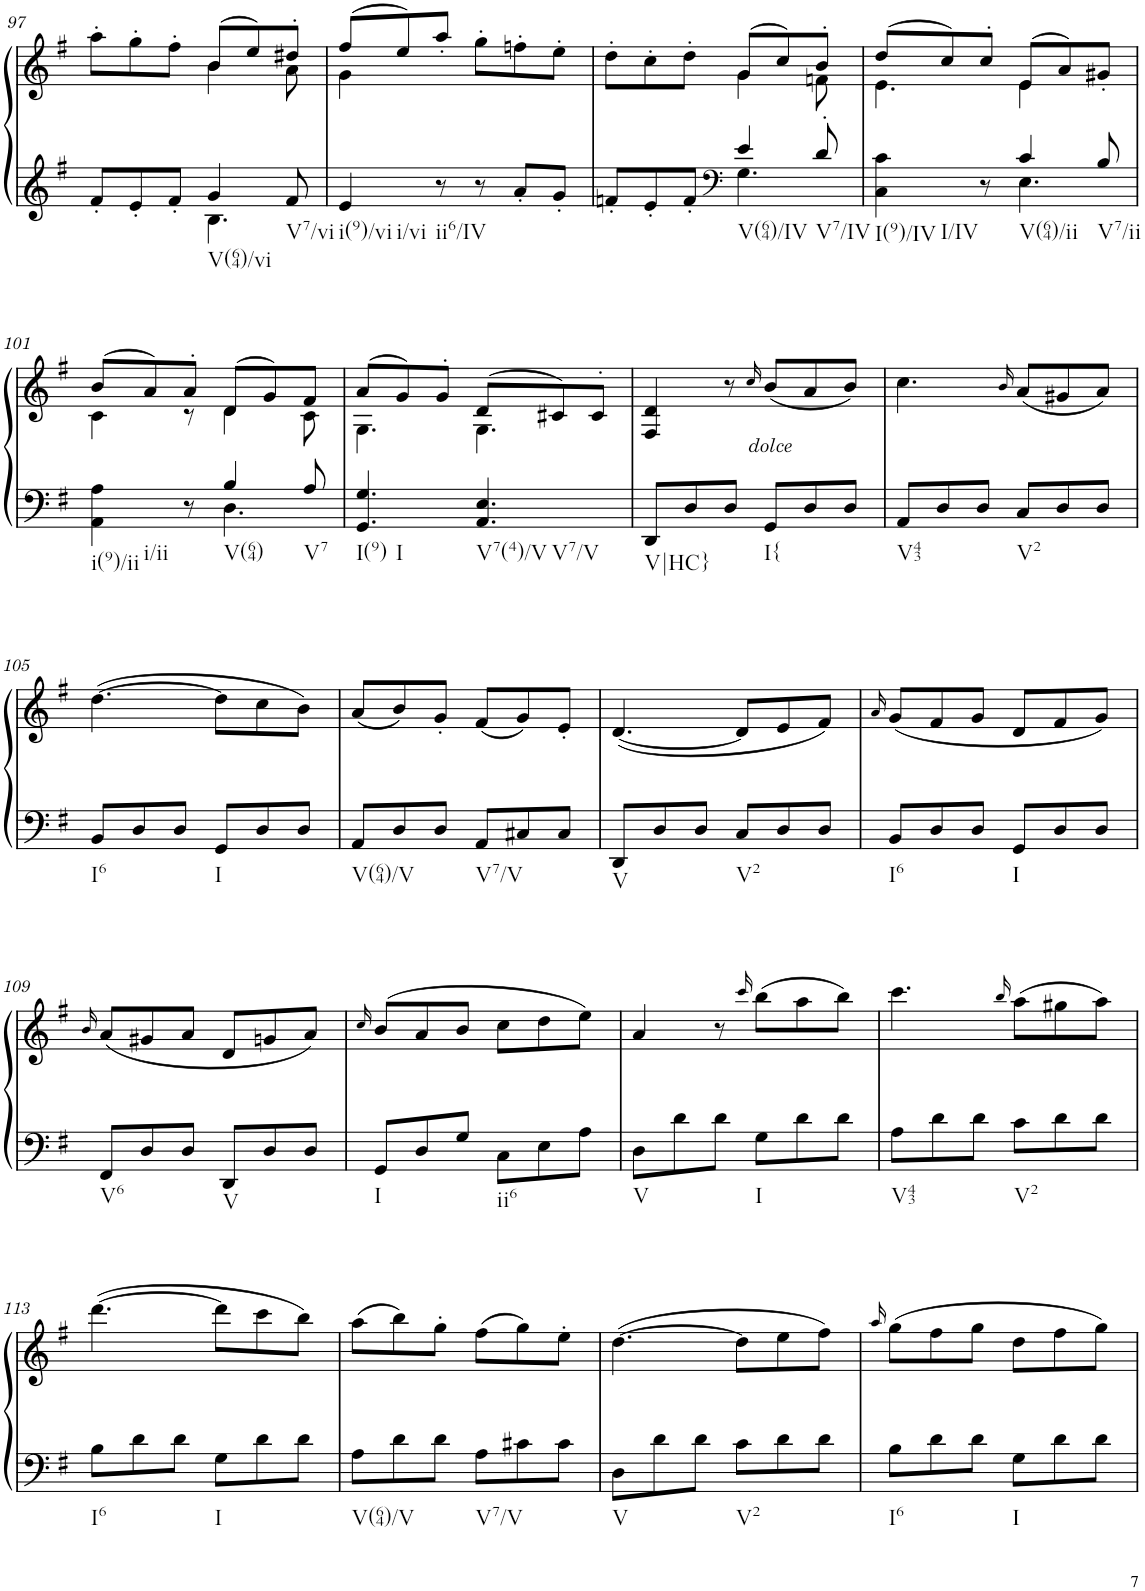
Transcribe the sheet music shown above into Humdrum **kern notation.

**kern	**kern	**dynam
*part1	*part1	*part1
*staff2	*staff1	*staff1/2
*I"Klavier linke Hand	*	*
!!LO:PB:g=z
*clefG2	*clefG2	*
*k[f#]	*k[f#]	*
*M6/8	*M6/8	*
=97	=97	=97
*^	*^	*
8f#'/L	4.ryy	8aa'>\L	4.ryy	.
8e'/	.	8gg'>\	.	.
8f#'/J	.	8ff#'>\J	.	.
!LO:TX:b:t=V(64)/vi	!	!	!	!
4g/	4.B\	(8b/L	4b\	.
.	.	8ee/)	.	.
!LO:TX:b:t=V7/vi	!	!	!	!
8f#/	.	8dd#X'/J	8a\	.
*v	*v	*	*	*
=98	=98	=98	=98
!LO:TX:b:t=i(9)/vi	!	!	!
!LO:TX:b:t=i/vi	!	!	!
4e/	(8ff#/L	4g\	.
.	8ee/)	.	.
!LO:TX:b:t=ii6/IV	!	!	!
8r	8aa'/J	2ryy	.
8r	8gg'>\L	.	.
8a'/L	8ffn'>\	.	.
8g'/J	8ee'>\J	.	.
=99	=99	=99	=99
*^	*	*	*
8fn'</L	4.ryy	8dd'>\L	4.ryy	.
8e'</	.	8cc'>\	.	.
8f'</J	.	8dd'>\J	.	.
*clefF4	*	*	*	*
!LO:TX:b:t=V(64)/IV	!	!	!	!
4e/	4.G\	(8g/L	4g\	.
.	.	8cc/)	.	.
!LO:TX:b:t=V7/IV	!	!	!	!
8d'/	.	8b'/J	8fn\	.
=100	=100	=100	=100	=100
!LO:TX:b:t=I(9)/IV	!	!	!	!
!LO:TX:b:t=I/IV	!	!	!	!
4C\ 4c\	4.ryy	(8dd/L	4.e\	.
.	.	8cc/)	.	.
8r	.	8cc'/J	.	.
!LO:TX:b:t=V(64)/ii	!	!	!	!
4c/	4.E\	(8e/L	4e\	.
.	.	8a/)	.	.
!LO:TX:b:t=V7/ii	!	!	!	!
8B/	.	8g#X'/J	8ryy	.
!!LO:LB:g=z	!!
=101	=101	=101	=101	=101
!LO:TX:b:t=i(9)/ii	!	!	!	!
!LO:TX:b:t=i/ii	!	!	!	!
4AA\ 4A\	4.ryy	(8b/L	4c\	.
.	.	8a/)	.	.
8r	.	8a'/J	8r	.
!LO:TX:b:t=V(64)	!	!	!	!
4B/	4.D\	(8d/L	4d\	.
.	.	8g/)	.	.
!LO:TX:b:t=V7	!	!	!	!
8A/	.	8f#/J	8c\	.
*v	*v	*	*	*
=102	=102	=102	=102
!LO:TX:b:t=I(9)	!	!	!
!LO:TX:b:t=I	!	!	!
4.GG/ 4.G/	(8a/L	4.G\	.
.	8g/)	.	.
.	8g'/J	.	.
!LO:TX:b:t=V7(4)/V	!	!	!
!LO:TX:b:t=V7/V	!	!	!
4.AA/ 4.E/	(8d/L	4.G\	.
.	8c#X/)	.	.
.	8c#'/J	.	.
*	*v	*v	*
=103	=103	=103
!LO:TX:b:t=V|HC}	!	!
8DD/L	4F#/ 4d/	.
8D/	.	.
8D/J	8r	.
.	16qcc/	.
!LO:TX:b:t=I{	!	!
!	!	!LO:DY:b
8GG/L	(8b/L	other-dynamics
8D/	8a/	.
8D/J	8b/J)	.
=104	=104	=104
!LO:TX:b:t=V43	!	!
8AA/L	4.cc\	.
8D/	.	.
8D/J	.	.
.	16qb/	.
!LO:TX:b:t=V2	!	!
8C/L	(8a/L	.
8D/	8g#X/	.
8D/J	8a/J)	.
!!LO:LB:g=z
=105	=105	=105
!LO:TX:b:t=I6	!	!
8BB/L	([4.dd\	.
8D/	.	.
8D/J	.	.
!LO:TX:b:t=I	!	!
8GG/L	8dd\L]	.
8D/	8cc\	.
8D/J	8b\J)	.
=106	=106	=106
!LO:TX:b:t=V(64)/V	!	!
8AA/L	(8a/L	.
8D/	8b/)	.
8D/J	8g'/J	.
!LO:TX:b:t=V7/V	!	!
8AA/L	(8f#/L	.
8C#X/	8g/)	.
8C#/J	8e'/J	.
=107	=107	=107
!LO:TX:b:t=V	!	!
8DD/L	([4.d/	.
8D/	.	.
8D/J	.	.
!LO:TX:b:t=V2	!	!
8C/L	8d/L]	.
8D/	8e/	.
8D/J	8f#/J)	.
=108	=108	=108
.	16qa/	.
!LO:TX:b:t=I6	!	!
8BB/L	(8g/L	.
8D/	8f#/	.
8D/J	8g/J	.
!LO:TX:b:t=I	!	!
8GG/L	8d/L	.
8D/	8f#/	.
8D/J	8g/J)	.
!!LO:LB:g=z
=109	=109	=109
.	16qb/	.
!LO:TX:b:t=V6	!	!
8FF#/L	(8a/L	.
8D/	8g#X/	.
8D/J	8a/J	.
!LO:TX:b:t=V	!	!
8DD/L	8d/L	.
8D/	8gn/	.
8D/J	8a/J)	.
=110	=110	=110
.	16qcc/	.
!LO:TX:b:t=I	!	!
8GG/L	(8b/L	.
8D/	8a/	.
8G/J	8b/J	.
!LO:TX:b:t=ii6	!	!
8C\L	8cc\L	.
8E\	8dd\	.
8A\J	8ee\J)	.
=111	=111	=111
!LO:TX:b:t=V	!	!
8D\L	4a/	.
8d\	.	.
8d\J	8r	.
.	16qccc/	.
!LO:TX:b:t=I	!	!
8G\L	(8bb\L	.
8d\	8aa\	.
8d\J	8bb\J)	.
=112	=112	=112
!LO:TX:b:t=V43	!	!
8A\L	4.ccc\	.
8d\	.	.
8d\J	.	.
.	16qbb/	.
!LO:TX:b:t=V2	!	!
8c\L	(8aa\L	.
8d\	8gg#X\	.
8d\J	8aa\J)	.
!!LO:LB:g=z
=113	=113	=113
!LO:TX:b:t=I6	!	!
8B\L	([4.ddd\	.
8d\	.	.
8d\J	.	.
!LO:TX:b:t=I	!	!
8G\L	8ddd\L]	.
8d\	8ccc\	.
8d\J	8bb\J)	.
=114	=114	=114
!LO:TX:b:t=V(64)/V	!	!
8A\L	(8aa\L	.
8d\	8bb\)	.
8d\J	8gg'\J	.
!LO:TX:b:t=V7/V	!	!
8A\L	(8ff#\L	.
8c#X\	8gg\)	.
8c#\J	8ee'\J	.
=115	=115	=115
!LO:TX:b:t=V	!	!
8D\L	([4.dd\	.
8d\	.	.
8d\J	.	.
!LO:TX:b:t=V2	!	!
8c\L	8dd\L]	.
8d\	8ee\	.
8d\J	8ff#\J)	.
=116	=116	=116
.	16qaa/	.
!LO:TX:b:t=I6	!	!
8B\L	(8gg\L	.
8d\	8ff#\	.
8d\J	8gg\J	.
!LO:TX:b:t=I	!	!
8G\L	8dd\L	.
8d\	8ff#\	.
8d\J	8gg\J)	.
=	=	=
*-	*-	*-
